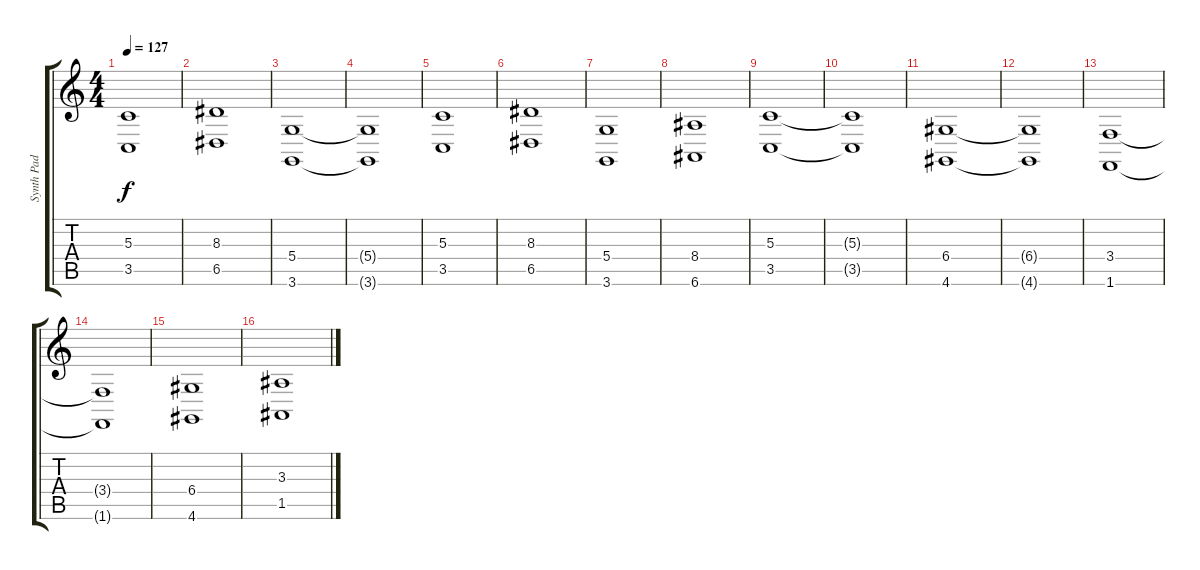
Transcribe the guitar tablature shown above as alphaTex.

\track ("Synth Pad" "Synth Pad") {instrument pad2warm}
\staff {score tabs}
\tuning (E4 B3 G3 D3 A2 E2) {hide}
\ts (4 4)
\tempo 127
\clef g2
\ks c
(5.3 3.5).1{dy f} |
(8.3 6.5).1 |
(5.4 3.6).1 |
(5.4{t} 3.6{t}).1 |
(5.3 3.5).1 |
(8.3 6.5).1 |
(5.4 3.6).1 |
(8.4 6.6).1 |
(5.3 3.5).1 |
(5.3{t} 3.5{t}).1 |
(6.4 4.6).1 |
(6.4{t} 4.6{t}).1 |
(3.4 1.6).1{volume 5} |
(3.4{t} 1.6{t}).1 |
(6.4 4.6).1 |
(3.3 1.5).1
